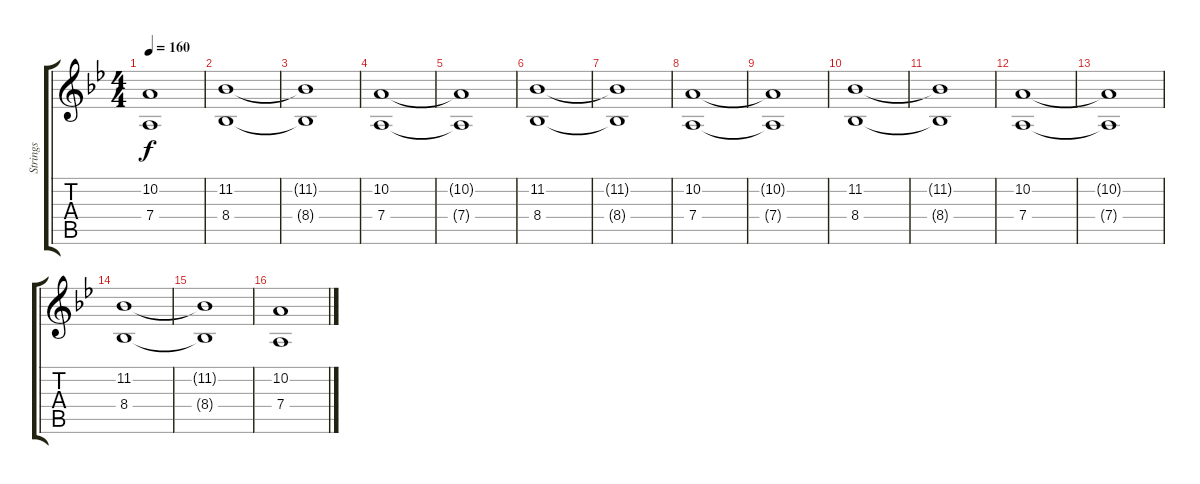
\track ("Strings" "Strings") {instrument stringensemble1}
\staff {score tabs}
\tuning (E4 B3 G3 D3 A2 E2) {hide}
\ts (4 4)
\tempo 160
\clef g2
\ks bb
(10.2{t} 7.4{t}).1{dy f} |
(11.2 8.4).1 |
(11.2{t} 8.4{t}).1 |
(10.2 7.4).1 |
(10.2{t} 7.4{t}).1 |
(11.2 8.4).1 |
(11.2{t} 8.4{t}).1 |
(10.2 7.4).1 |
(10.2{t} 7.4{t}).1 |
(11.2 8.4).1 |
(11.2{t} 8.4{t}).1 |
(10.2 7.4).1 |
(10.2{t} 7.4{t}).1 |
(11.2 8.4).1 |
(11.2{t} 8.4{t}).1 |
(10.2 7.4).1
